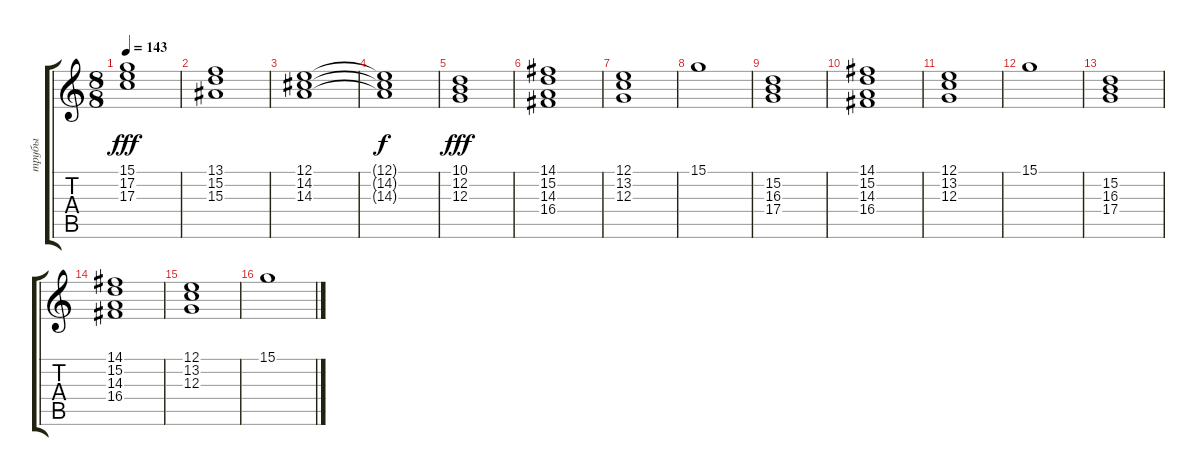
\track ("трубы" "трубы") {instrument synthbrass1}
\staff {score tabs}
\tuning (E4 B3 G3 D3 A2 E2) {hide}
\ts (8 8)
\tempo 143
\clef g2
\ks c
(15.1 17.2 17.3).1{dy fff} |
(13.1 15.2 15.3).1 |
(12.1 14.2 14.3).1 |
(12.1{t} 14.2{t} 14.3{t}).1{dy f} |
(10.1 12.2 12.3).1{dy fff} |
(14.1 15.2 14.3 16.4).1 |
(12.1 13.2 12.3).1 |
15.1.1 |
(15.2 16.3 17.4).1 |
(14.1 15.2 14.3 16.4).1 |
(12.1 13.2 12.3).1 |
15.1.1 |
(15.2 16.3 17.4).1 |
(14.1 15.2 14.3 16.4).1 |
(12.1 13.2 12.3).1 |
15.1.1
